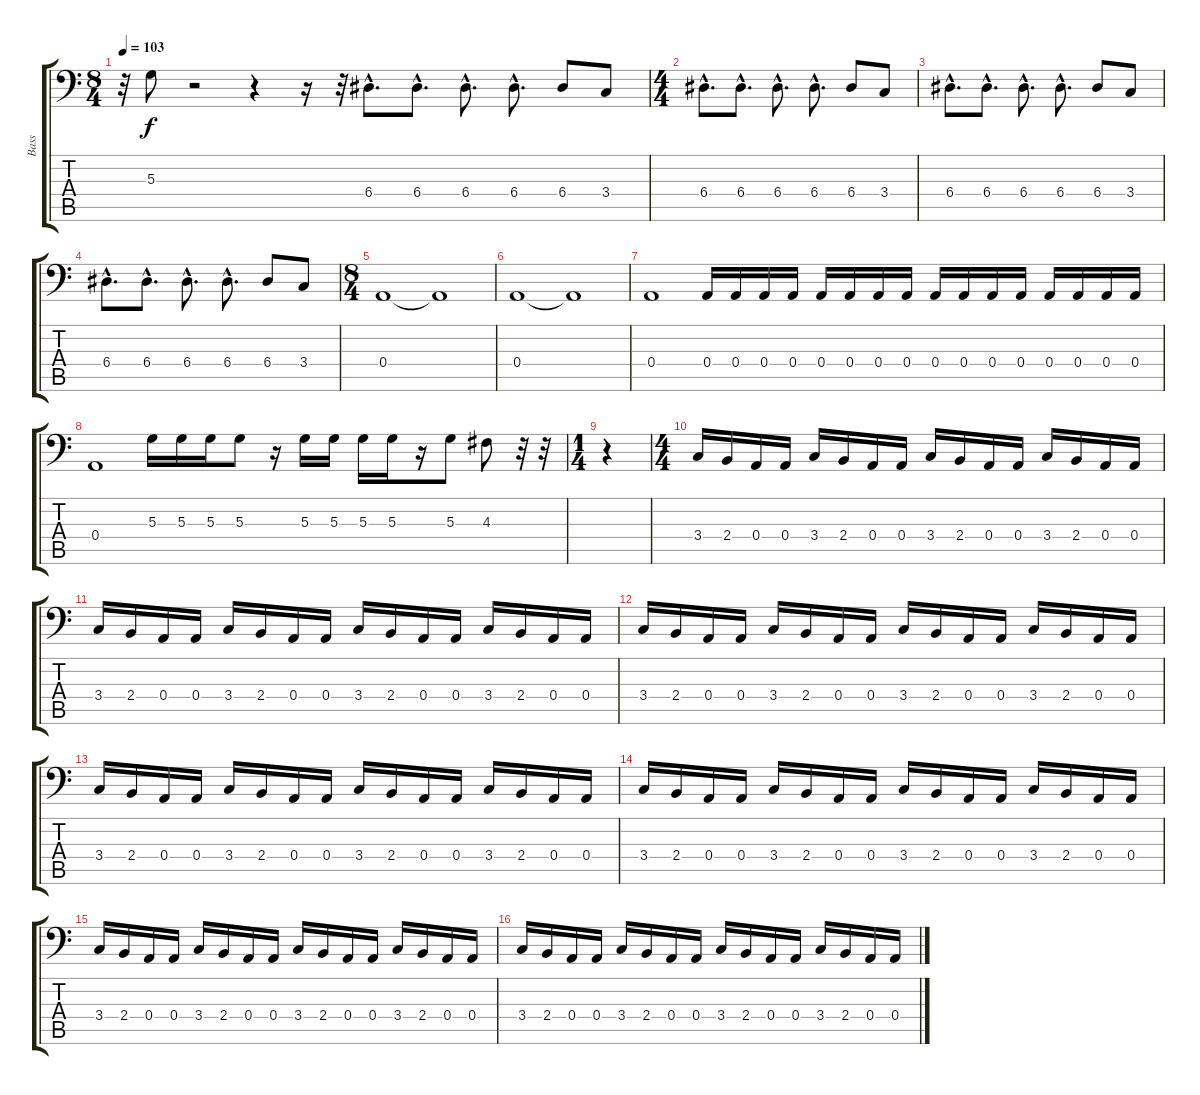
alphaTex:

\track ("Bass" "Bass") {instrument electricbassfinger}
\staff {score tabs}
\tuning (C3 G2 D2 A1 E1 B0) {hide}
\ts (8 4)
\tempo 103
\clef f4
\ks c
r.32{dy f} 5.3.8 r.2 r.4 r.16 r.32 6.4{hac}.8{d} 6.4{hac}.8{d} 6.4{hac}.8{d} 6.4{hac}.8{d} 6.4.8 3.4.8 |
\ts (4 4)
6.4{hac}.8{d} 6.4{hac}.8{d} 6.4{hac}.8{d} 6.4{hac}.8{d} 6.4.8 3.4.8 |
6.4{hac}.8{d} 6.4{hac}.8{d} 6.4{hac}.8{d} 6.4{hac}.8{d} 6.4.8 3.4.8 |
6.4{hac}.8{d} 6.4{hac}.8{d} 6.4{hac}.8{d} 6.4{hac}.8{d} 6.4.8 3.4.8 |
\ts (8 4)
0.4.1 0.4{t}.1 |
0.4.1 0.4{t}.1 |
0.4.1 0.4.16 0.4.16 0.4.16 0.4.16 0.4.16 0.4.16 0.4.16 0.4.16 0.4.16 0.4.16 0.4.16 0.4.16 0.4.16 0.4.16 0.4.16 0.4.16 |
0.4.1 5.3.16 5.3.16 5.3.16 5.3.8 r.16 5.3.16 5.3.16 5.3.16 5.3.16 r.16 5.3.8 4.3.8 r.32 r.32 |
\ts (1 4)
r.4 |
\ts (4 4)
3.4.16 2.4.16 0.4.16 0.4.16 3.4.16 2.4.16 0.4.16 0.4.16 3.4.16 2.4.16 0.4.16 0.4.16 3.4.16 2.4.16 0.4.16 0.4.16 |
3.4.16 2.4.16 0.4.16 0.4.16 3.4.16 2.4.16 0.4.16 0.4.16 3.4.16 2.4.16 0.4.16 0.4.16 3.4.16 2.4.16 0.4.16 0.4.16 |
3.4.16 2.4.16 0.4.16 0.4.16 3.4.16 2.4.16 0.4.16 0.4.16 3.4.16 2.4.16 0.4.16 0.4.16 3.4.16 2.4.16 0.4.16 0.4.16 |
3.4.16 2.4.16 0.4.16 0.4.16 3.4.16 2.4.16 0.4.16 0.4.16 3.4.16 2.4.16 0.4.16 0.4.16 3.4.16 2.4.16 0.4.16 0.4.16 |
3.4.16 2.4.16 0.4.16 0.4.16 3.4.16 2.4.16 0.4.16 0.4.16 3.4.16 2.4.16 0.4.16 0.4.16 3.4.16 2.4.16 0.4.16 0.4.16 |
3.4.16 2.4.16 0.4.16 0.4.16 3.4.16 2.4.16 0.4.16 0.4.16 3.4.16 2.4.16 0.4.16 0.4.16 3.4.16 2.4.16 0.4.16 0.4.16 |
3.4.16 2.4.16 0.4.16 0.4.16 3.4.16 2.4.16 0.4.16 0.4.16 3.4.16 2.4.16 0.4.16 0.4.16 3.4.16 2.4.16 0.4.16 0.4.16
